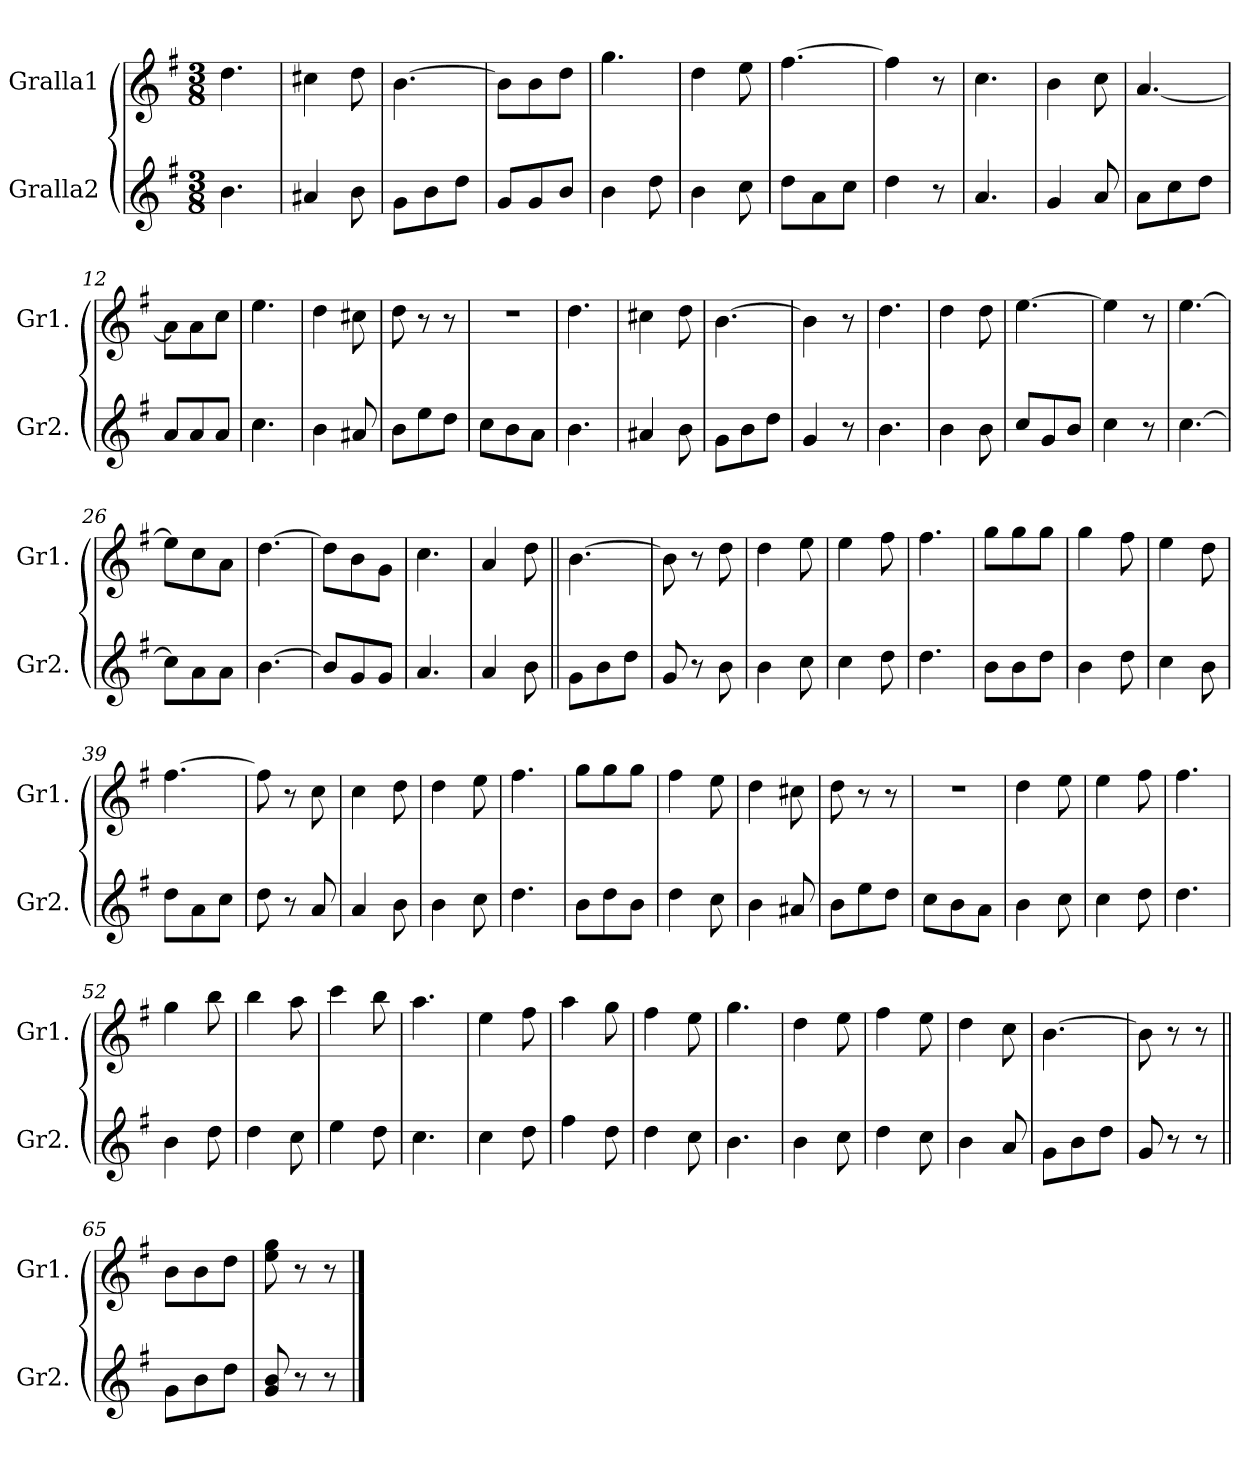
**kern	**kern
*part2	*part1
*staff2	*staff1
*I"Gralla2	*I"Gralla1
*I'Gr2.	*I'Gr1.
*clefG2	*clefG2
*k[f#]	*k[f#]
*M3/8	*M3/8
*MM125	*MM125
=1	=1
4.b\	4.dd\
=2	=2
4a#X/	4cc#X\
8b\	8dd\
=3	=3
8g\L	[4.b\
8b\	.
8dd\J	.
=4	=4
8g/L	8b\L]
8g/	8b\
8b/J	8dd\J
=5	=5
4b\	4.gg\
8dd\	.
=6	=6
4b\	4dd\
8cc\	8ee\
=7	=7
8dd\L	[4.ff#\
8a\	.
8cc\J	.
=8	=8
4dd\	4ff#\]
8r	8r
=9	=9
4.a/	4.cc\
=10	=10
4g/	4b\
8a/	8cc\
=11	=11
8a\L	[4.a/
8cc\	.
8dd\J	.
=12	=12
8a/L	8a\L]
8a/	8a\
8a/J	8cc\J
=13	=13
4.cc\	4.ee\
!!LO:LB:g=z
=14	=14
4b\	4dd\
8a#X/	8cc#X\
=15	=15
8b\L	8dd\
8ee\	8r
8dd\J	8r
=16	=16
8cc\L	4.r
8b\	.
8a\J	.
=17	=17
4.b\	4.dd\
=18	=18
4a#X/	4cc#X\
8b\	8dd\
=19	=19
8g\L	[4.b\
8b\	.
8dd\J	.
=20	=20
4g/	4b\]
8r	8r
=21	=21
4.b\	4.dd\
=22	=22
4b\	4dd\
8b\	8dd\
=23	=23
8cc/L	[4.ee\
8g/	.
8b/J	.
=24	=24
4cc\	4ee\]
8r	8r
=25	=25
[4.cc\	[4.ee\
=26	=26
8cc\L]	8ee\L]
8a\	8cc\
8a\J	8a\J
!!LO:LB:g=z
=27	=27
[4.b\	[4.dd\
=28	=28
8b/L]	8dd\L]
8g/	8b\
8g/J	8g\J
=29	=29
4.a/	4.cc\
=30	=30
4a/	4a/
8b\	8dd\
=31||	=31||
8g\L	[4.b\
8b\	.
8dd\J	.
=32	=32
8g/	8b\]
8r	8r
8b\	8dd\
=33	=33
4b\	4dd\
8cc\	8ee\
=34	=34
4cc\	4ee\
8dd\	8ff#\
=35	=35
4.dd\	4.ff#\
=36	=36
8b\L	8gg\L
8b\	8gg\
8dd\J	8gg\J
=37	=37
4b\	4gg\
8dd\	8ff#\
=38	=38
4cc\	4ee\
8b\	8dd\
=39	=39
8dd\L	[4.ff#\
8a\	.
8cc\J	.
!!LO:LB:g=z
=40	=40
8dd\	8ff#\]
8r	8r
8a/	8cc\
=41	=41
4a/	4cc\
8b\	8dd\
=42	=42
4b\	4dd\
8cc\	8ee\
=43	=43
4.dd\	4.ff#\
=44	=44
8b\L	8gg\L
8dd\	8gg\
8b\J	8gg\J
=45	=45
4dd\	4ff#\
8cc\	8ee\
=46	=46
4b\	4dd\
8a#X/	8cc#X\
=47	=47
8b\L	8dd\
8ee\	8r
8dd\J	8r
=48	=48
8cc\L	4.r
8b\	.
8a\J	.
=49	=49
4b\	4dd\
8cc\	8ee\
=50	=50
4cc\	4ee\
8dd\	8ff#\
=51	=51
4.dd\	4.ff#\
=52	=52
4b\	4gg\
8dd\	8bb\
!!LO:LB:g=z
=53	=53
4dd\	4bb\
8cc\	8aa\
=54	=54
4ee\	4ccc\
8dd\	8bb\
=55	=55
4.cc\	4.aa\
=56	=56
4cc\	4ee\
8dd\	8ff#\
=57	=57
4ff#\	4aa\
8dd\	8gg\
=58	=58
4dd\	4ff#\
8cc\	8ee\
=59	=59
4.b\	4.gg\
=60	=60
4b\	4dd\
8cc\	8ee\
=61	=61
4dd\	4ff#\
8cc\	8ee\
=62	=62
4b\	4dd\
8a/	8cc\
=63	=63
8g\L	[4.b\
8b\	.
8dd\J	.
=64	=64
8g/	8b\]
8r	8r
8r	8r
!!LO:LB:g=z
=65||	=65||
8g\L	8b\L
8b\	8b\
8dd\J	8dd\J
=66	=66
8g/ 8b/	8ee\ 8gg\
8r	8r
8r	8r
==	==
*-	*-
